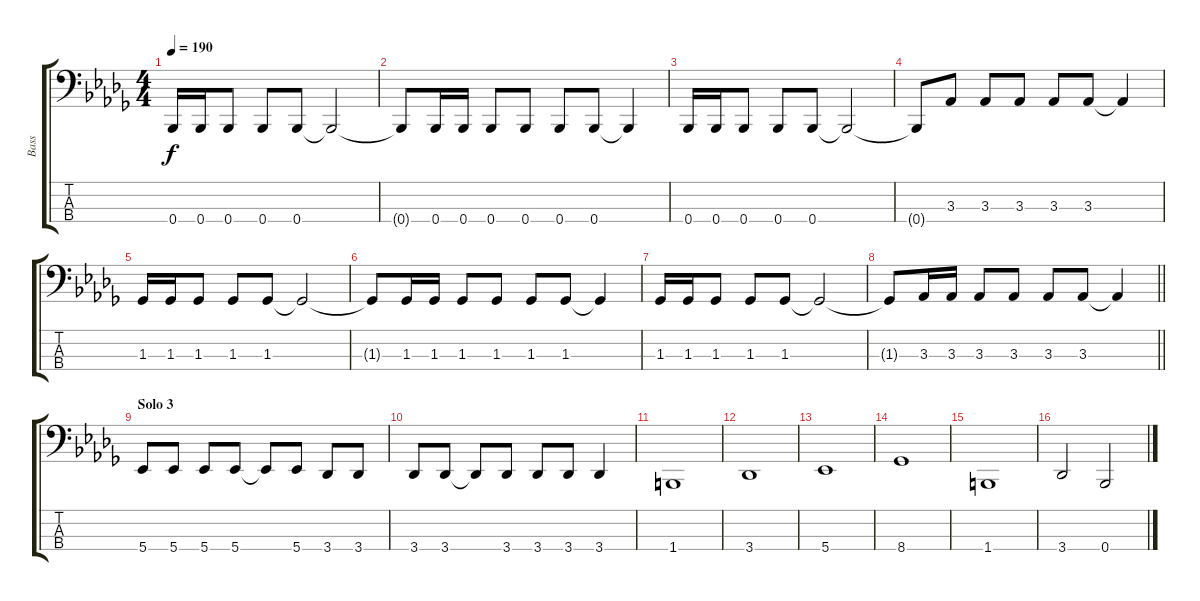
\track ("Bass" "Bass") {instrument electricbasspick}
\staff {score tabs}
\tuning (Eb2 Bb1 F1 Bb0) {hide}
\ts (4 4)
\tempo 190
\clef f4
\ks db
0.4.16{dy f} 0.4.16 0.4.8 0.4.8 0.4.8 0.4{t}.2 |
0.4{t}.8 0.4.16 0.4.16 0.4.8 0.4.8 0.4.8 0.4.8 0.4{t}.4 |
0.4.16 0.4.16 0.4.8 0.4.8 0.4.8 0.4{t}.2 |
0.4{t}.8 3.3.8 3.3.8 3.3.8 3.3.8 3.3.8 3.3{t}.4 |
1.3.16 1.3.16 1.3.8 1.3.8 1.3.8 1.3{t}.2 |
1.3{t}.8 1.3.16 1.3.16 1.3.8 1.3.8 1.3.8 1.3.8 1.3{t}.4 |
1.3.16 1.3.16 1.3.8 1.3.8 1.3.8 1.3{t}.2 |
\barLineRight lightlight
1.3{t}.8 3.3.16 3.3.16 3.3.8 3.3.8 3.3.8 3.3.8 3.3{t}.4 |
\section ("" "Solo 3")
5.4.8 5.4.8 5.4.8 5.4.8 5.4{t}.8 5.4.8 3.4.8 3.4.8 |
3.4.8 3.4.8 3.4{t}.8 3.4.8 3.4.8 3.4.8 3.4.4 |
1.4.1 |
3.4.1 |
5.4.1 |
8.4.1 |
1.4.1 |
3.4.2 0.4.2
